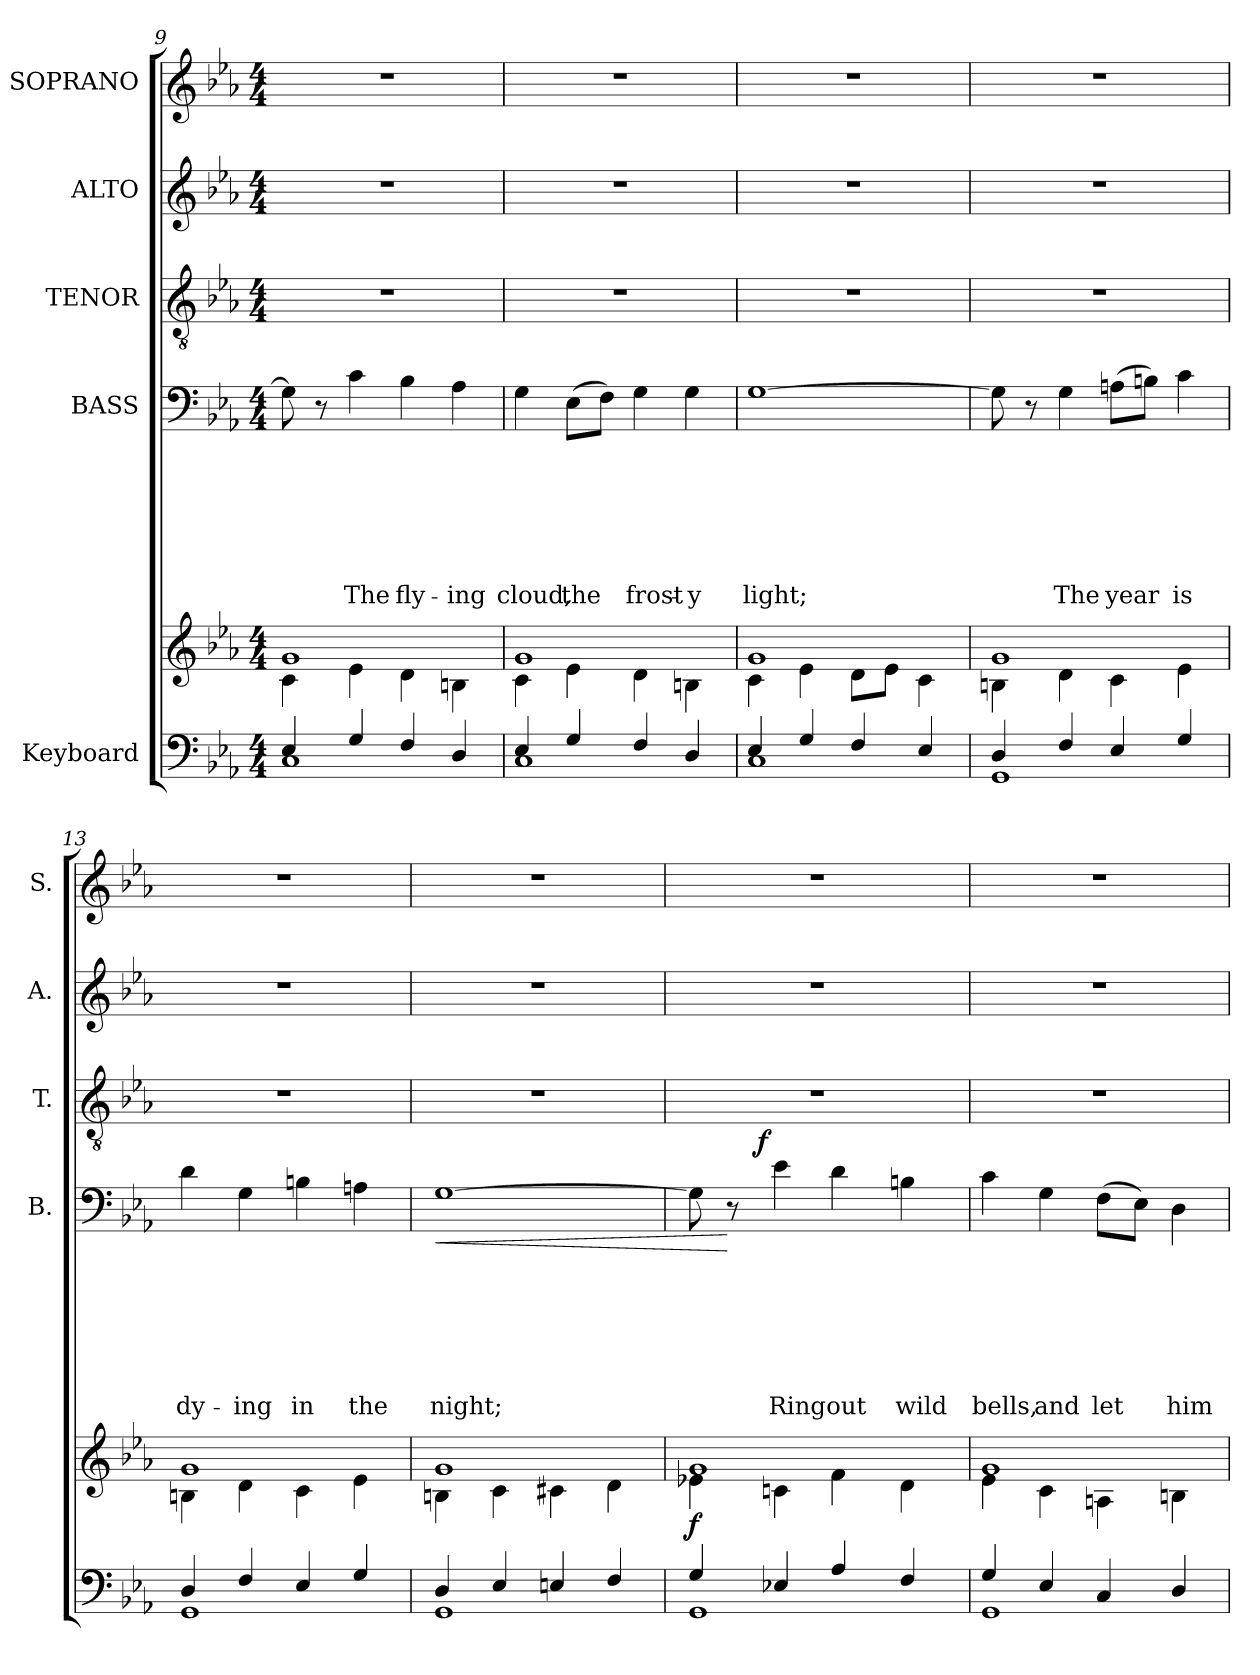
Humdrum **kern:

**kern	**kern	**dynam	**kern	**text	**text	**text	**text	**text	**text	**text	**dynam	**kern	**kern	**kern
*part5	*part5	*part5	*part4	*part4	*part4	*part4	*part4	*part4	*part4	*part4	*part4	*part3	*part2	*part1
*staff6	*staff5	*staff5/6	*staff4	*staff4	*staff4	*staff4	*staff4	*staff4	*staff4	*staff4	*staff4	*staff3	*staff2	*staff1
*I"Keyboard	*	*	*I"BASS	*	*	*	*	*	*	*	*	*I"TENOR	*I"ALTO	*I"SOPRANO
*	*	*	*I'B.	*	*	*	*	*	*	*	*	*I'T.	*I'A.	*I'S.
*clefF4	*clefG2	*	*clefF4	*	*	*	*	*	*	*	*	*clefGv2	*clefG2	*clefG2
*k[b-e-a-]	*k[b-e-a-]	*	*k[b-e-a-]	*	*	*	*	*	*	*	*	*k[b-e-a-]	*k[b-e-a-]	*k[b-e-a-]
*E-:	*E-:	*	*E-:	*	*	*	*	*	*	*	*	*E-:	*E-:	*E-:
*M4/4	*M4/4	*	*M4/4	*	*	*	*	*	*	*	*	*M4/4	*M4/4	*M4/4
=9	=9	=9	=9	=9	=9	=9	=9	=9	=9	=9	=9	=9	=9	=9
*^	*^	*	*	*	*	*	*	*	*	*	*	*	*	*
4E-/	1C	1g	4c\	.	8G\]	.	.	.	.	.	.	.	.	1r	1r	1r
.	.	.	.	.	8r	.	.	.	.	.	.	.	.	.	.	.
!	!	!	!	!	!	!	!	!	!	!	!	!LO:LY:b	!	!	!	!
4G/	.	.	4e-\	.	4c\	.	.	.	.	.	.	The	.	.	.	.
!	!	!	!	!	!	!	!	!	!	!	!	!LO:LY:b	!	!	!	!
4F/	.	.	4d\	.	4B-\	.	.	.	.	.	.	fly-	.	.	.	.
!	!	!	!	!	!	!	!	!	!	!	!	!LO:LY:b	!	!	!	!
4D/	.	.	4Bn\	.	4A-\	.	.	.	.	.	.	-ing	.	.	.	.
=10	=10	=10	=10	=10	=10	=10	=10	=10	=10	=10	=10	=10	=10	=10	=10	=10
!	!	!	!	!	!	!	!	!	!	!	!	!LO:LY:b	!	!	!	!
4E-/	1C	1g	4c\	.	4G\	.	.	.	.	.	.	cloud,	.	1r	1r	1r
!	!	!	!	!	!	!	!	!	!	!	!	!LO:LY:b	!	!	!	!
4G/	.	.	4e-\	.	(>8E-\L	.	.	.	.	.	.	the	.	.	.	.
.	.	.	.	.	8F\J)	.	.	.	.	.	.	.	.	.	.	.
!	!	!	!	!	!	!	!	!	!	!	!	!LO:LY:b	!	!	!	!
4F/	.	.	4d\	.	4G\	.	.	.	.	.	.	frost-	.	.	.	.
!	!	!	!	!	!	!	!	!	!	!	!	!LO:LY:b	!	!	!	!
4D/	.	.	4Bn\	.	4G\	.	.	.	.	.	.	-y	.	.	.	.
=11	=11	=11	=11	=11	=11	=11	=11	=11	=11	=11	=11	=11	=11	=11	=11	=11
!	!	!	!	!	!	!	!	!	!	!	!	!LO:LY:b	!	!	!	!
4E-/	1C	1g	4c\	.	[>1G	.	.	.	.	.	.	light;	.	1r	1r	1r
4G/	.	.	4e-\	.	.	.	.	.	.	.	.	.	.	.	.	.
4F/	.	.	8d\L	.	.	.	.	.	.	.	.	.	.	.	.	.
.	.	.	8e-\J	.	.	.	.	.	.	.	.	.	.	.	.	.
4E-/	.	.	4c\	.	.	.	.	.	.	.	.	.	.	.	.	.
=12	=12	=12	=12	=12	=12	=12	=12	=12	=12	=12	=12	=12	=12	=12	=12	=12
4D/	1GG	1g	4Bn\	.	8G\]	.	.	.	.	.	.	.	.	1r	1r	1r
.	.	.	.	.	8r	.	.	.	.	.	.	.	.	.	.	.
!	!	!	!	!	!	!	!	!	!	!	!	!LO:LY:b	!	!	!	!
4F/	.	.	4d\	.	4G\	.	.	.	.	.	.	The	.	.	.	.
!	!	!	!	!	!	!	!	!	!	!	!	!LO:LY:b	!	!	!	!
4E-/	.	.	4c\	.	(>8An\L	.	.	.	.	.	.	year	.	.	.	.
.	.	.	.	.	8Bn\J)	.	.	.	.	.	.	.	.	.	.	.
!	!	!	!	!	!	!	!	!	!	!	!	!LO:LY:b	!	!	!	!
4G/	.	.	4e-\	.	4c\	.	.	.	.	.	.	is	.	.	.	.
!!LO:LB:g=z
=13	=13	=13	=13	=13	=13	=13	=13	=13	=13	=13	=13	=13	=13	=13	=13	=13
!	!	!	!	!	!	!	!	!	!	!	!	!LO:LY:b	!	!	!	!
4D/	1GG	1g	4Bn\	.	4d\	.	.	.	.	.	.	dy-	.	1r	1r	1r
!	!	!	!	!	!	!	!	!	!	!	!	!LO:LY:b	!	!	!	!
4F/	.	.	4d\	.	4G\	.	.	.	.	.	.	-ing	.	.	.	.
!	!	!	!	!	!	!	!	!	!	!	!	!LO:LY:b	!	!	!	!
4E-/	.	.	4c\	.	4Bn\	.	.	.	.	.	.	in	.	.	.	.
!	!	!	!	!	!	!	!	!	!	!	!	!LO:LY:b	!	!	!	!
4G/	.	.	4e-\	.	4An\	.	.	.	.	.	.	the	.	.	.	.
=14	=14	=14	=14	=14	=14	=14	=14	=14	=14	=14	=14	=14	=14	=14	=14	=14
!	!	!	!	!	!	!	!	!	!	!	!	!LO:LY:b	!LO:HP:b	!	!	!
4D/	1GG	1g	4Bn\	.	[>1G	.	.	.	.	.	.	night;	<	1r	1r	1r
4E-/	.	.	4c\	.	.	.	.	.	.	.	.	.	.	.	.	.
4En/	.	.	4c#X\	.	.	.	.	.	.	.	.	.	.	.	.	.
4F/	.	.	4d\	.	.	.	.	.	.	.	.	.	.	.	.	.
=15	=15	=15	=15	=15	=15	=15	=15	=15	=15	=15	=15	=15	=15	=15	=15	=15
!	!	!	!	!LO:DY:a=2	!	!	!	!	!	!	!	!	!	!	!	!
*	*	*	*	*	*^	*	*	*	*	*	*	*	*	*	*	*
4G/	1GG	1g	4e-X\	f	8G\]	8..ryy	.	.	.	.	.	.	.	.	1r	1r	1r
.	.	.	.	.	8r	.	.	.	.	.	.	.	.	[	.	.	.
!	!	!	!	!	!	!	!	!	!	!	!	!	!	!LO:DY:a	!	!	!
.	.	.	.	.	.	2ryy	.	.	.	.	.	.	.	f	.	.	.
!	!	!	!	!	!	!	!	!	!	!	!	!	!LO:LY:b	!	!	!	!
4E-X/	.	.	4cn\	.	4e-\	.	.	.	.	.	.	.	Ring	.	.	.	.
!	!	!	!	!	!	!	!	!	!	!	!	!	!LO:LY:b	!	!	!	!
4A-/	.	.	4f\	.	4d\	.	.	.	.	.	.	.	out	.	.	.	.
.	.	.	.	.	.	4ryy	.	.	.	.	.	.	.	.	.	.	.
!	!	!	!	!	!	!	!	!	!	!	!	!	!LO:LY:b	!	!	!	!
4F/	.	.	4d\	.	4Bn\	.	.	.	.	.	.	.	wild	.	.	.	.
.	.	.	.	.	.	32ryy	.	.	.	.	.	.	.	.	.	.	.
=16	=16	=16	=16	=16	=16	=16	=16	=16	=16	=16	=16	=16	=16	=16	=16	=16	=16
!	!	!	!	!	!	!	!	!	!	!	!	!	!LO:LY:b	!	!	!	!
*	*	*	*	*	*v	*v	*	*	*	*	*	*	*	*	*	*	*
4G/	1GG	1g	4e-\	.	4c\	.	.	.	.	.	.	bells,	.	1r	1r	1r
!	!	!	!	!	!	!	!	!	!	!	!	!LO:LY:b	!	!	!	!
4E-/	.	.	4c\	.	4G\	.	.	.	.	.	.	and	.	.	.	.
!	!	!	!	!	!	!	!	!	!	!	!	!LO:LY:b	!	!	!	!
4C/	.	.	4An\	.	(>8F\L	.	.	.	.	.	.	let	.	.	.	.
.	.	.	.	.	8E-\J)	.	.	.	.	.	.	.	.	.	.	.
!	!	!	!	!	!	!	!	!	!	!	!	!LO:LY:b	!	!	!	!
4D/	.	.	4Bn\	.	4D\	.	.	.	.	.	.	him	.	.	.	.
*v	*v	*	*	*	*	*	*	*	*	*	*	*	*	*	*	*
*	*v	*v	*	*	*	*	*	*	*	*	*	*	*	*	*
=	=	=	=	=	=	=	=	=	=	=	=	=	=	=
*-	*-	*-	*-	*-	*-	*-	*-	*-	*-	*-	*-	*-	*-	*-
